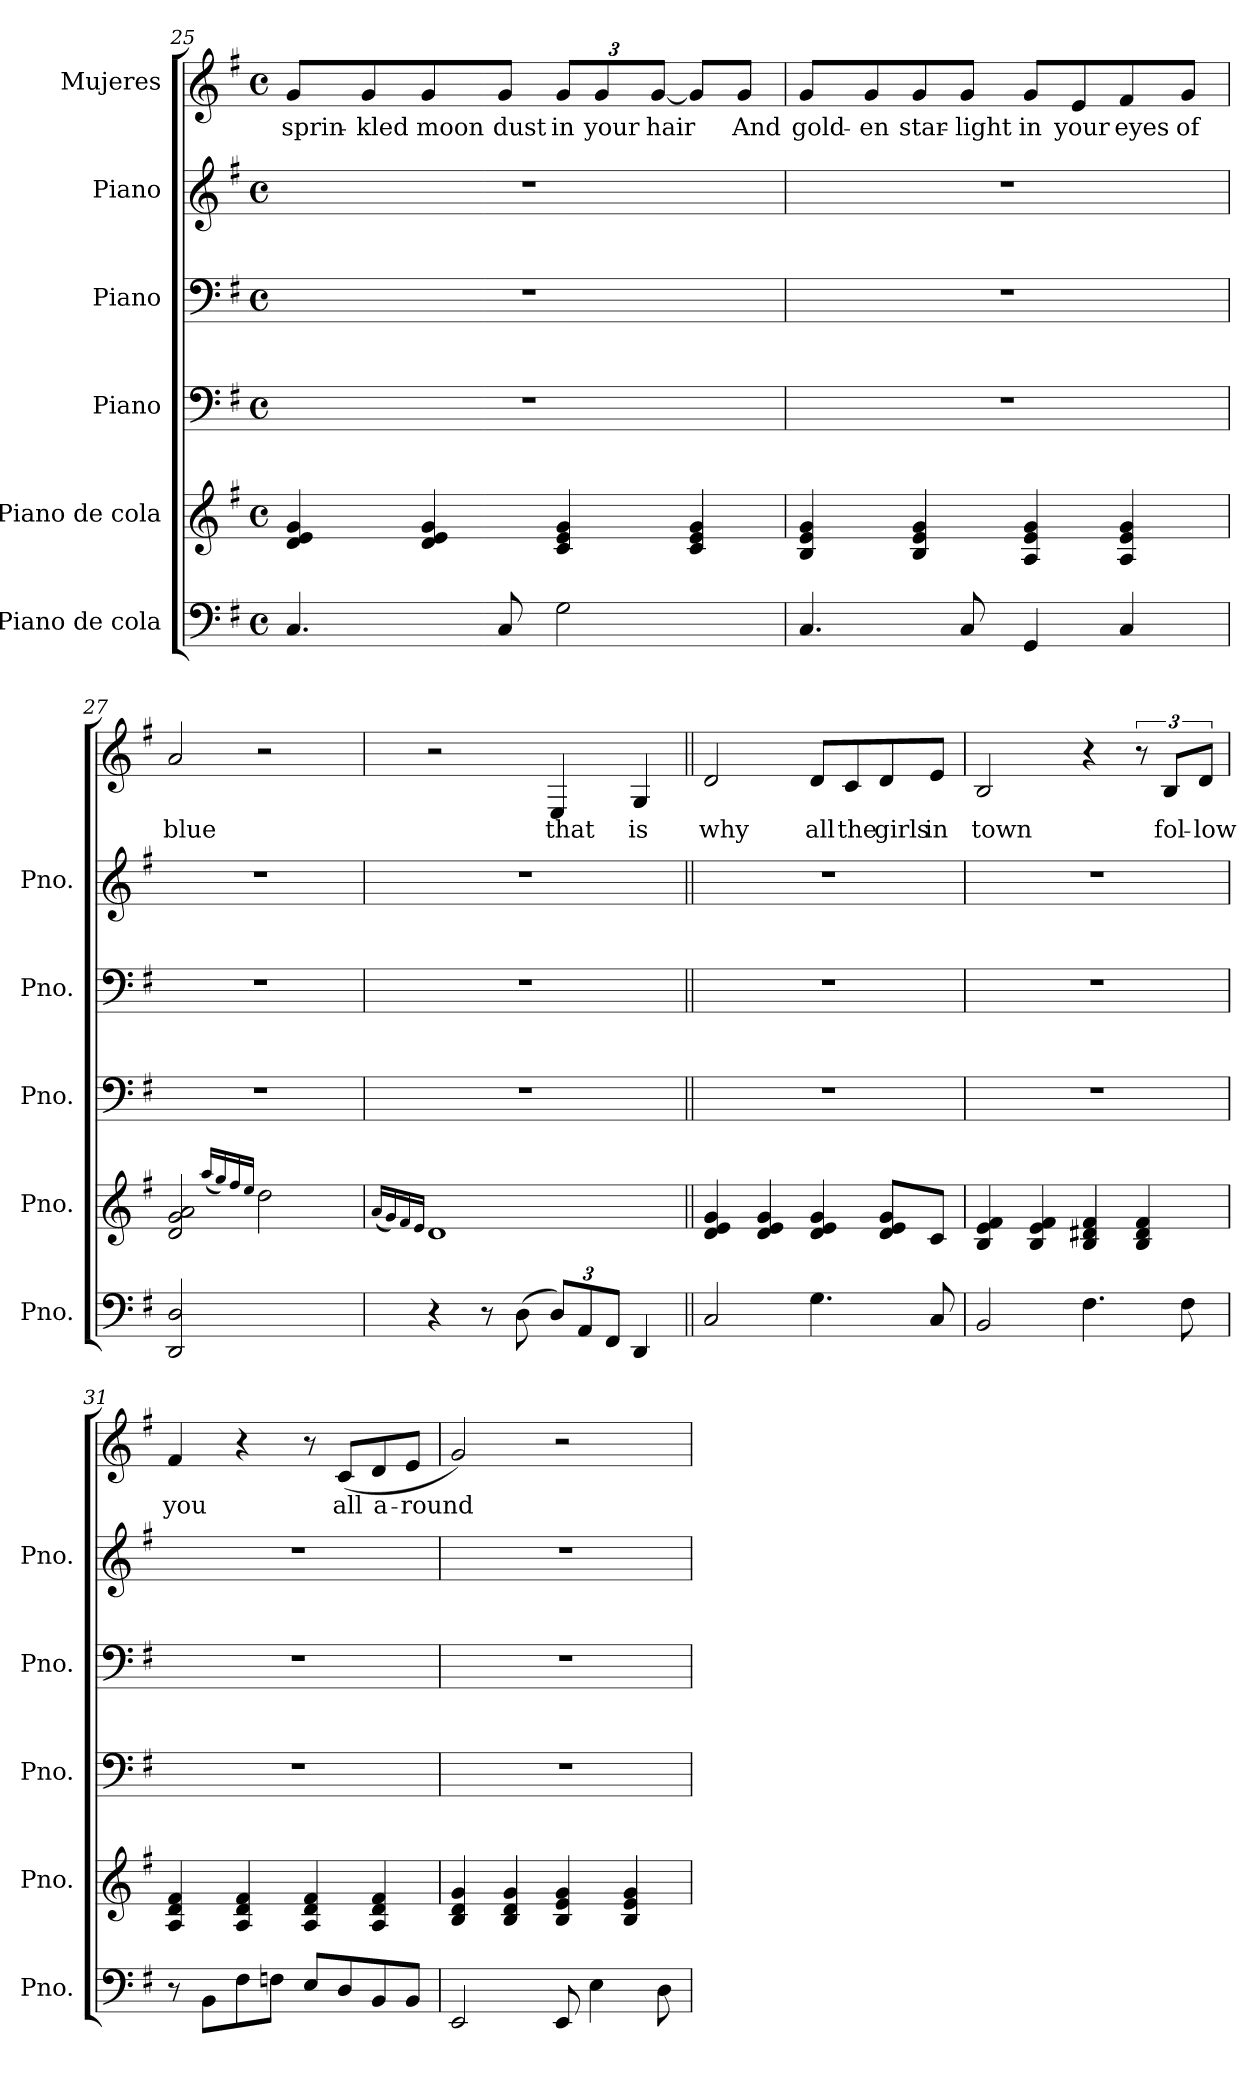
**kern	**kern	**kern	**kern	**kern	**kern	**text
*part6	*part5	*part4	*part3	*part2	*part1	*part1
*staff6	*staff5	*staff4	*staff3	*staff2	*staff1	*staff1
*I"Piano de cola	*I"Piano de cola	*I"Piano	*I"Piano	*I"Piano	*I"Mujeres	*
*I'Pno.	*I'Pno.	*I'Pno.	*I'Pno.	*I'Pno.	*	*
*clefF4	*clefG2	*clefF4	*clefF4	*clefG2	*clefG2	*
*k[f#]	*k[f#]	*k[f#]	*k[f#]	*k[f#]	*k[f#]	*
*M4/4	*M4/4	*M4/4	*M4/4	*M4/4	*M4/4	*
*met(c)	*met(c)	*met(c)	*met(c)	*met(c)	*met(c)	*
=25	=25	=25	=25	=25	=25	=25
!	!	!	!	!	!	!LO:LY:b
4.C/	4d/ 4e/ 4g/	1r	1r	1r	8g/L	sprin-
!	!	!	!	!	!	!LO:LY:b
.	.	.	.	.	8g/	-kled
!	!	!	!	!	!	!LO:LY:b
.	4d/ 4e/ 4g/	.	.	.	8g/	moon
!	!	!	!	!	!	!LO:LY:b
8C/	.	.	.	.	8g/J	dust
*	*	*	*	*	*Xbrackettup	*
!	!	!	!	!	!	!LO:LY:b
2G\	4c/ 4e/ 4g/	.	.	.	12g/L	in
!	!	!	!	!	!	!LO:LY:b
.	.	.	.	.	12g/	your
!	!	!	!	!	!	!LO:LY:b
.	.	.	.	.	[12g/J	hair
.	4c/ 4e/ 4g/	.	.	.	8g/L]	.
!	!	!	!	!	!	!LO:LY:b
.	.	.	.	.	8g/J	And
=26	=26	=26	=26	=26	=26	=26
!	!	!	!	!	!	!LO:LY:b
4.C/	4B/ 4e/ 4g/	1r	1r	1r	8g/L	gold-
!	!	!	!	!	!	!LO:LY:b
.	.	.	.	.	8g/	-en
!	!	!	!	!	!	!LO:LY:b
.	4B/ 4e/ 4g/	.	.	.	8g/	star-
!	!	!	!	!	!	!LO:LY:b
8C/	.	.	.	.	8g/J	-light
!	!	!	!	!	!	!LO:LY:b
4GG/	4A/ 4e/ 4g/	.	.	.	8g/L	in
!	!	!	!	!	!	!LO:LY:b
.	.	.	.	.	8e/	your
!	!	!	!	!	!	!LO:LY:b
4C/	4A/ 4e/ 4g/	.	.	.	8f#/	eyes
!	!	!	!	!	!	!LO:LY:b
.	.	.	.	.	8g/J	of
!!LO:LB:g=z
=27	=27	=27	=27	=27	=27	=27
!	!	!	!	!	!	!LO:LY:b
2DD/ 2D/	2d/ 2g/ 2a/	1r	1r	1r	2a/	blue
.	(16qaa/LL	.	.	.	.	.
.	16qgg/)	.	.	.	.	.
.	16qff#/	.	.	.	.	.
.	16qee/JJ	.	.	.	.	.
4ryy	2dd\	.	.	.	2r	.
4ryy	.	.	.	.	.	.
=28	=28	=28	=28	=28	=28	=28
.	(16qa/LL	.	.	.	.	.
.	16qg/)	.	.	.	.	.
.	16qf#/	.	.	.	.	.
.	16qe/JJ	.	.	.	.	.
4r	1d	1r	1r	1r	2r	.
8r	.	.	.	.	.	.
(8D\	.	.	.	.	.	.
*Xbrackettup	*	*	*	*	*	*
!	!	!	!	!	!	!LO:LY:b
12D/L)	.	.	.	.	4E/	that
12AA/	.	.	.	.	.	.
12FF#/J	.	.	.	.	.	.
!	!	!	!	!	!	!LO:LY:b
4DD/	.	.	.	.	4G/	is
=29||	=29||	=29||	=29||	=29||	=29||	=29||
!	!	!	!	!	!	!LO:LY:b
2C/	4d/ 4e/ 4g/	1r	1r	1r	2d/	why
.	4d/ 4e/ 4g/	.	.	.	.	.
!	!	!	!	!	!	!LO:LY:b
4.G\	4d/ 4e/ 4g/	.	.	.	8d/L	all
!	!	!	!	!	!	!LO:LY:b
.	.	.	.	.	8c/	the
!	!	!	!	!	!	!LO:LY:b
.	8d/ 8e/ 8g/L	.	.	.	8d/	girls
!	!	!	!	!	!	!LO:LY:b
8C/	8c/J	.	.	.	8e/J	in
=30	=30	=30	=30	=30	=30	=30
!	!	!	!	!	!	!LO:LY:b
2BB/	4B/ 4e/ 4f#/	1r	1r	1r	2B/	town
.	4B/ 4e/ 4f#/	.	.	.	.	.
4.F#\	4B/ 4d#X/ 4f#/	.	.	.	4r	.
*	*	*	*	*	*brackettup	*
.	4B/ 4d#/ 4f#/	.	.	.	12r	.
!	!	!	!	!	!	!LO:LY:b
.	.	.	.	.	12B/L	fol-
8F#\	.	.	.	.	.	.
!	!	!	!	!	!	!LO:LY:b
.	.	.	.	.	12d/J	-low
!!LO:PB:g=z
=31	=31	=31	=31	=31	=31	=31
!	!	!	!	!	!	!LO:LY:b
8r	4A/ 4d/ 4f#/	1r	1r	1r	4f#/	you
8BB\L	.	.	.	.	.	.
8F#\	4A/ 4d/ 4f#/	.	.	.	4r	.
8Fn\J	.	.	.	.	.	.
8E/L	4A/ 4d/ 4f#/	.	.	.	8r	.
!	!	!	!	!	!	!LO:LY:b
8D/	.	.	.	.	(8c/L	all
!	!	!	!	!	!	!LO:LY:b
8BB/	4A/ 4d/ 4f#/	.	.	.	8d/	a-
!	!	!	!	!	!	!LO:LY:b
8BB/J	.	.	.	.	8e/J	-round
=32	=32	=32	=32	=32	=32	=32
2EE/	4B/ 4d/ 4g/	1r	1r	1r	2g/)	.
.	4B/ 4d/ 4g/	.	.	.	.	.
8EE/	4B/ 4e/ 4g/	.	.	.	2r	.
4E\	.	.	.	.	.	.
.	4B/ 4e/ 4g/	.	.	.	.	.
8D\	.	.	.	.	.	.
=	=	=	=	=	=	=
*-	*-	*-	*-	*-	*-	*-
